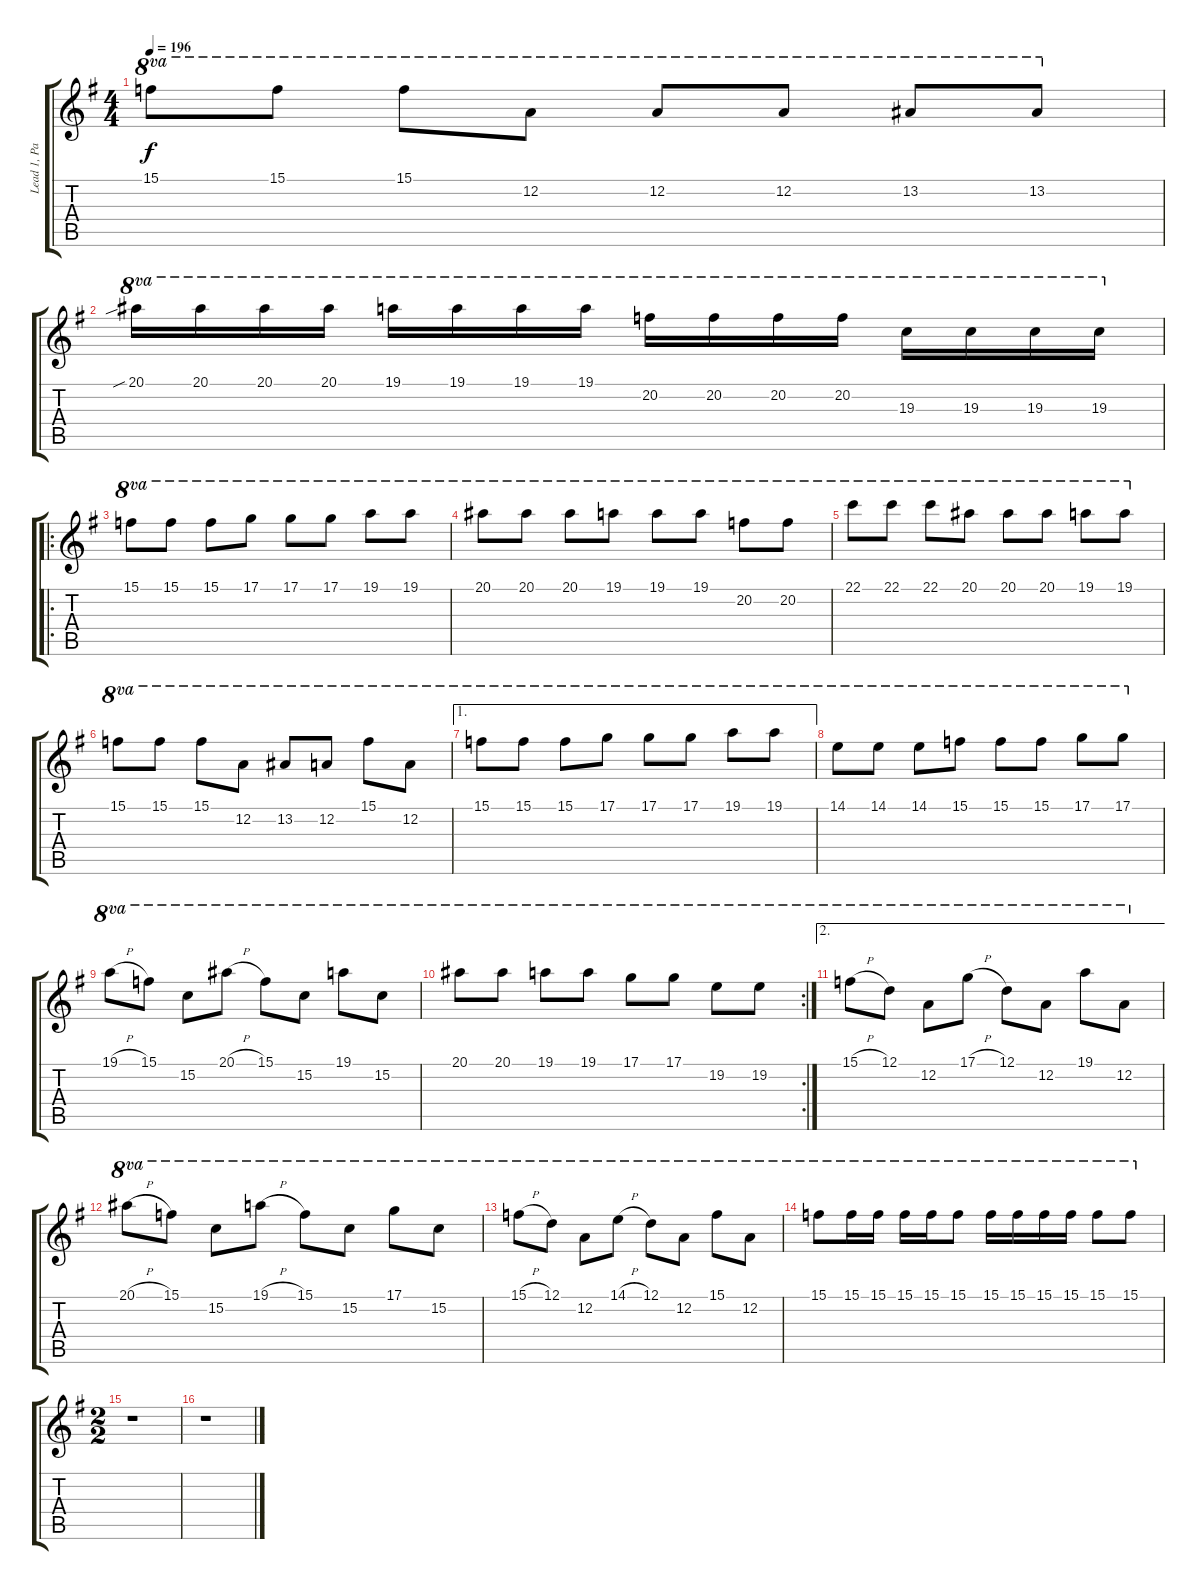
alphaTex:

\track ("Lead 1, Panned Left" "Lead 1, Pa") {instrument overdrivenguitar}
\staff {score tabs}
\tuning (D4 A3 F3 C3 G2 C2) {hide}
\ts (4 4)
\tempo 196
\clef g2
\ks g
15.1.8{ot 8va dy f} 15.1.8{ot 8va} 15.1.8{ot 8va} 12.2.8{ot 8va} 12.2.8{ot 8va} 12.2.8{ot 8va} 13.2.8{ot 8va} 13.2.8{ot 8va} |
20.1{sib}.16{ot 8va} 20.1.16{ot 8va} 20.1.16{ot 8va} 20.1.16{ot 8va} 19.1.16{ot 8va} 19.1.16{ot 8va} 19.1.16{ot 8va} 19.1.16{ot 8va} 20.2.16{ot 8va} 20.2.16{ot 8va} 20.2.16{ot 8va} 20.2.16{ot 8va} 19.3.16{ot 8va} 19.3.16{ot 8va} 19.3.16{ot 8va} 19.3.16{ot 8va} |
\ro
15.1.8{ot 8va} 15.1.8{ot 8va} 15.1.8{ot 8va} 17.1.8{ot 8va} 17.1.8{ot 8va} 17.1.8{ot 8va} 19.1.8{ot 8va} 19.1.8{ot 8va} |
20.1.8{ot 8va} 20.1.8{ot 8va} 20.1.8{ot 8va} 19.1.8{ot 8va} 19.1.8{ot 8va} 19.1.8{ot 8va} 20.2.8{ot 8va} 20.2.8{ot 8va} |
22.1.8{ot 8va} 22.1.8{ot 8va} 22.1.8{ot 8va} 20.1.8{ot 8va} 20.1.8{ot 8va} 20.1.8{ot 8va} 19.1.8{ot 8va} 19.1.8{ot 8va} |
15.1.8{ot 8va} 15.1.8{ot 8va} 15.1.8{ot 8va} 12.2.8{ot 8va} 13.2.8{ot 8va} 12.2.8{ot 8va} 15.1.8{ot 8va} 12.2.8{ot 8va} |
\ae 1
15.1.8{ot 8va} 15.1.8{ot 8va} 15.1.8{ot 8va} 17.1.8{ot 8va} 17.1.8{ot 8va} 17.1.8{ot 8va} 19.1.8{ot 8va} 19.1.8{ot 8va} |
14.1.8{ot 8va} 14.1.8{ot 8va} 14.1.8{ot 8va} 15.1.8{ot 8va} 15.1.8{ot 8va} 15.1.8{ot 8va} 17.1.8{ot 8va} 17.1.8{ot 8va} |
19.1{h}.8{ot 8va} 15.1.8{ot 8va} 15.2.8{ot 8va} 20.1{h}.8{ot 8va} 15.1.8{ot 8va} 15.2.8{ot 8va} 19.1.8{ot 8va} 15.2.8{ot 8va} |
\rc 2
20.1.8{ot 8va} 20.1.8{ot 8va} 19.1.8{ot 8va} 19.1.8{ot 8va} 17.1.8{ot 8va} 17.1.8{ot 8va} 19.2.8{ot 8va} 19.2.8{ot 8va} |
\ae 2
15.1{h}.8{ot 8va} 12.1.8{ot 8va} 12.2.8{ot 8va} 17.1{h}.8{ot 8va} 12.1.8{ot 8va} 12.2.8{ot 8va} 19.1.8{ot 8va} 12.2.8{ot 8va} |
20.1{h}.8{ot 8va} 15.1.8{ot 8va} 15.2.8{ot 8va} 19.1{h}.8{ot 8va} 15.1.8{ot 8va} 15.2.8{ot 8va} 17.1.8{ot 8va} 15.2.8{ot 8va} |
15.1{h}.8{ot 8va} 12.1.8{ot 8va} 12.2.8{ot 8va} 14.1{h}.8{ot 8va} 12.1.8{ot 8va} 12.2.8{ot 8va} 15.1.8{ot 8va} 12.2.8{ot 8va} |
15.1.8{ot 8va} 15.1.16{ot 8va} 15.1.16{ot 8va} 15.1.16{ot 8va} 15.1.16{ot 8va} 15.1.8{ot 8va} 15.1.16{ot 8va} 15.1.16{ot 8va} 15.1.16{ot 8va} 15.1.16{ot 8va} 15.1.8{ot 8va} 15.1.8{ot 8va} |
\ts (2 2)
r.1 |
r.1
